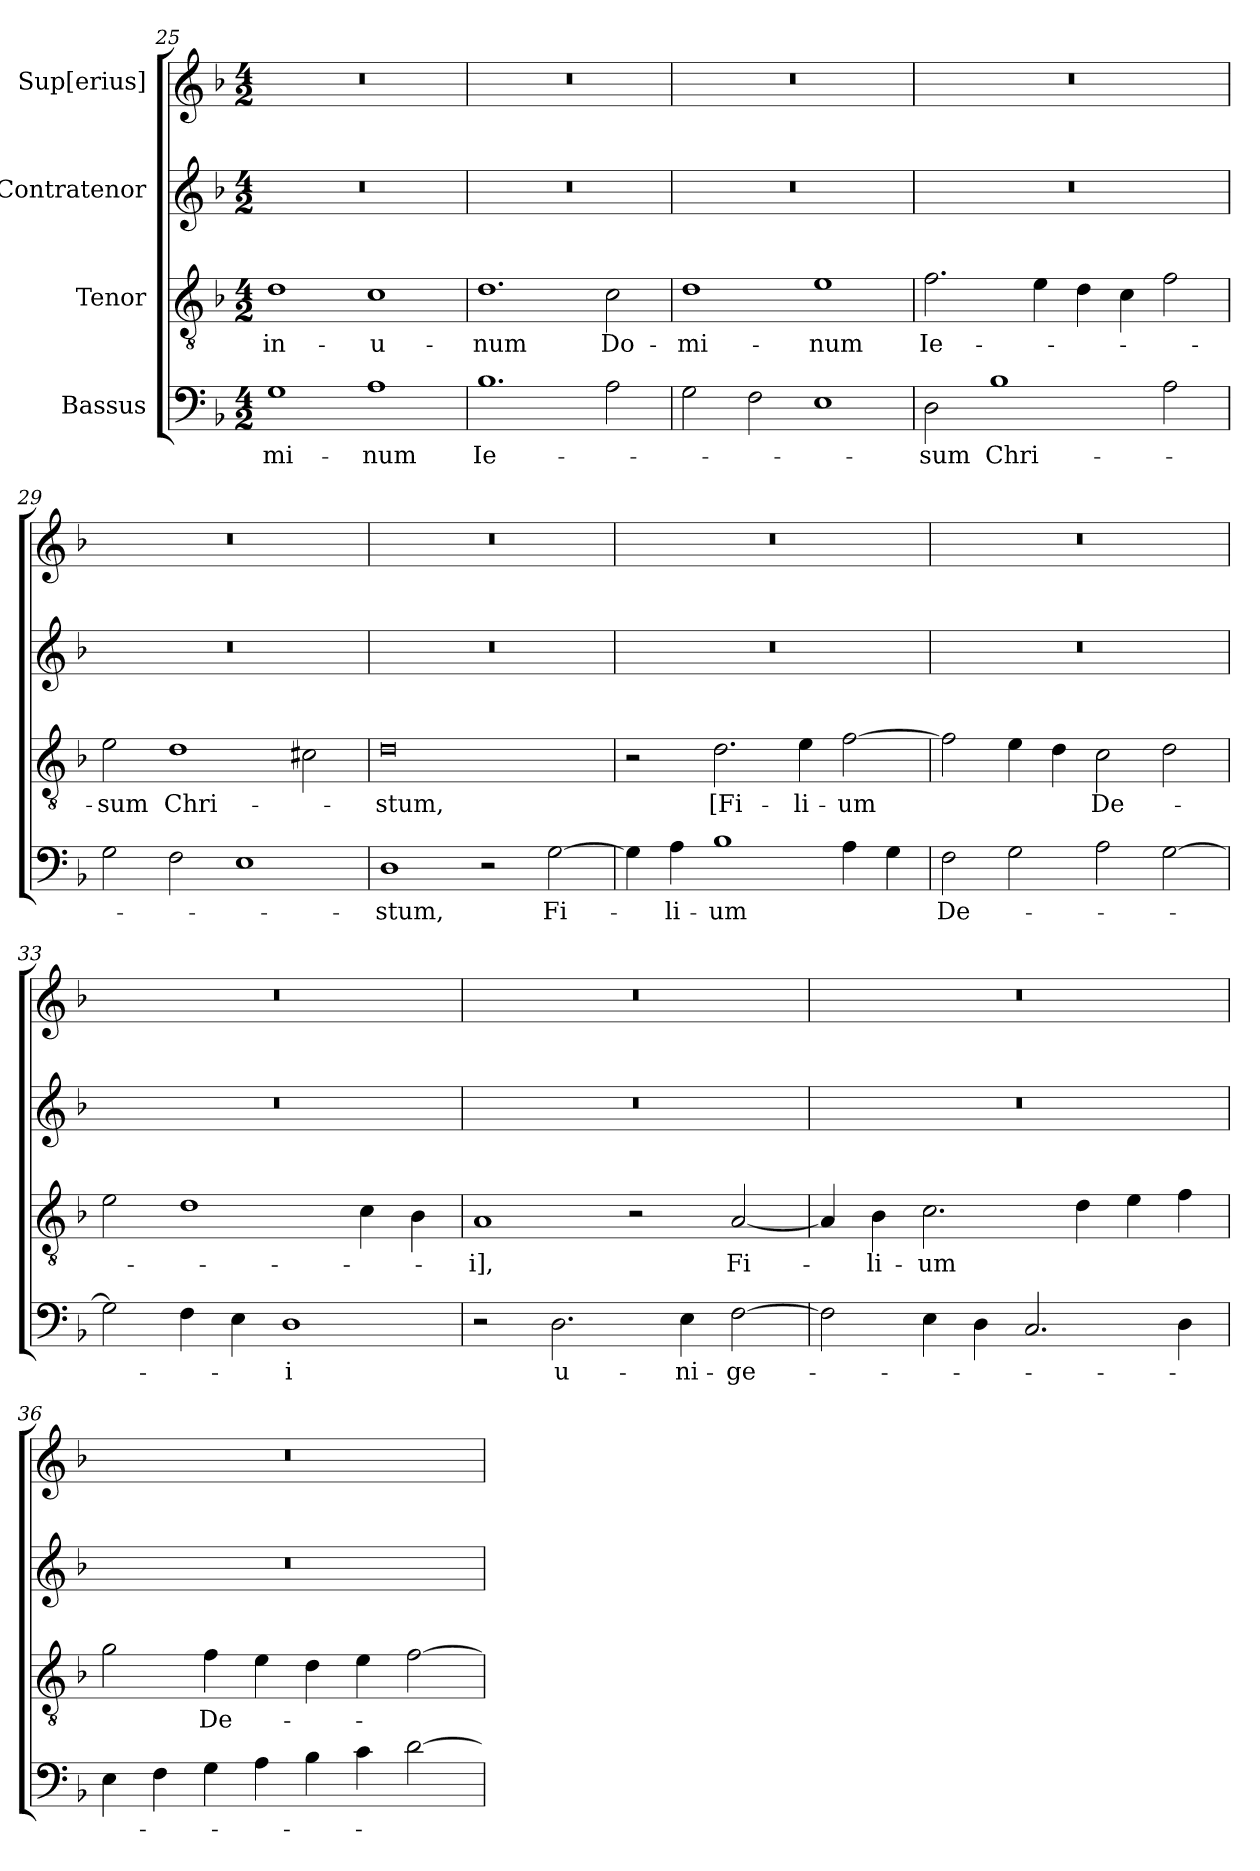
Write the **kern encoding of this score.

**kern	**text	**kern	**text	**kern	**kern
*part4	*part4	*part3	*part3	*part2	*part1
*staff4	*staff4	*staff3	*staff3	*staff2	*staff1
*I"Bassus	*	*I"Tenor	*	*I"Contratenor	*I"Sup[erius]
*clefF4	*	*clefGv2	*	*clefG2	*clefG2
*k[b-]	*	*k[b-]	*	*k[b-]	*k[b-]
*M4/2	*	*M4/2	*	*M4/2	*M4/2
=25	=25	=25	=25	=25	=25
1G\	-mi-	1d\	in-	0r	0r
1A\	-num	1c\	u-	.	.
=26	=26	=26	=26	=26	=26
1.B-\	Ie-	1.d\	-num	0r	0r
2A\	.	2c\	Do-	.	.
=27	=27	=27	=27	=27	=27
2G\	.	1d\	-mi-	0r	0r
2F\	.	.	.	.	.
1E\	.	1e\	-num	.	.
=28	=28	=28	=28	=28	=28
2D\	-sum	2.f\	Ie-	0r	0r
1B-\	Chri-	.	.	.	.
.	.	4e\	.	.	.
.	.	4d\	.	.	.
.	.	4c\	.	.	.
2A\	.	2f\	.	.	.
=29	=29	=29	=29	=29	=29
2G\	.	2e\	-sum	0r	0r
2F\	.	1d\	Chri-	.	.
1E\	.	.	.	.	.
.	.	2c#X\	.	.	.
=30	=30	=30	=30	=30	=30
1D\	-stum,	0d\	-stum,	0r	0r
2r	.	.	.	.	.
[2G\	Fi-	.	.	.	.
=31	=31	=31	=31	=31	=31
4G\]	.	2r	.	0r	0r
4A\	-li-	.	.	.	.
1B-\	-um	2.d\	[Fi-	.	.
.	.	4e\	-li-	.	.
4A\	.	[2f\	-um	.	.
4G\	.	.	.	.	.
=32	=32	=32	=32	=32	=32
2F\	De-	2f\]	.	0r	0r
2G\	.	4e\	.	.	.
.	.	4d\	.	.	.
2A\	.	2c\	De-	.	.
[2G\	.	2d\	.	.	.
=33	=33	=33	=33	=33	=33
2G\]	.	2e\	.	0r	0r
4F\	.	1d\	.	.	.
4E\	.	.	.	.	.
1D\	-i	.	.	.	.
.	.	4c\	.	.	.
.	.	4B-\	.	.	.
=34	=34	=34	=34	=34	=34
2r	.	1A/	-i],	0r	0r
2.D\	u-	.	.	.	.
.	.	2r	.	.	.
4E\	-ni-	.	.	.	.
[2F\	-ge-	[2A/	Fi-	.	.
=35	=35	=35	=35	=35	=35
2F\]	.	4A/]	.	0r	0r
.	.	4B-\	-li-	.	.
4E\	.	2.c\	-um	.	.
4D\	.	.	.	.	.
2.C/	.	.	.	.	.
.	.	4d\	.	.	.
.	.	4e\	.	.	.
4D\	.	4f\	.	.	.
=36	=36	=36	=36	=36	=36
4E\	.	2g\	.	0r	0r
4F\	.	.	.	.	.
4G\	.	4f\	De-	.	.
4A\	.	4e\	.	.	.
4B-\	.	4d\	.	.	.
4c\	.	4e\	.	.	.
[2d\	.	[2f\	.	.	.
=	=	=	=	=	=
*-	*-	*-	*-	*-	*-
